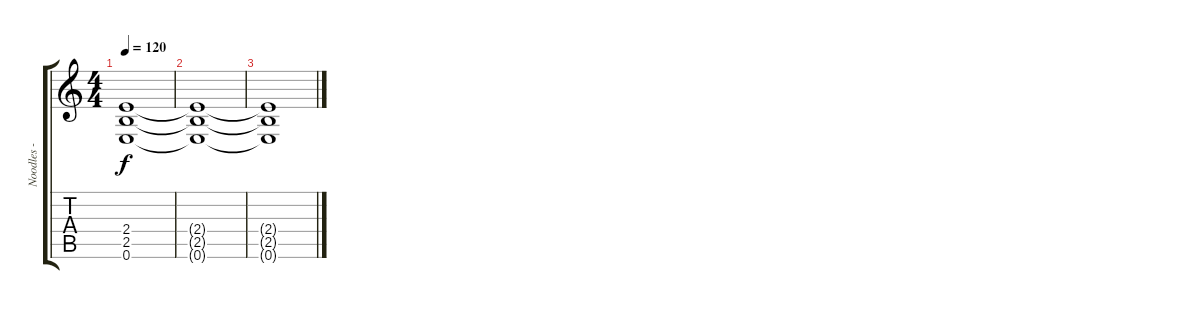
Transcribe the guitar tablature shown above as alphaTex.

\track ("Noodles - Lead Guitar" "Noodles - ") {instrument distortionguitar}
\staff {score tabs}
\tuning (E4 B3 G3 D3 A2 E2) {hide}
\ts (4 4)
\tempo 120
\clef g2
\ks c
(2.4{t} 2.5{t} 0.6{t}).1{dy f} |
(2.4{t} 2.5{t} 0.6{t}).1 |
(2.4{t} 2.5{t} 0.6{t}).1
